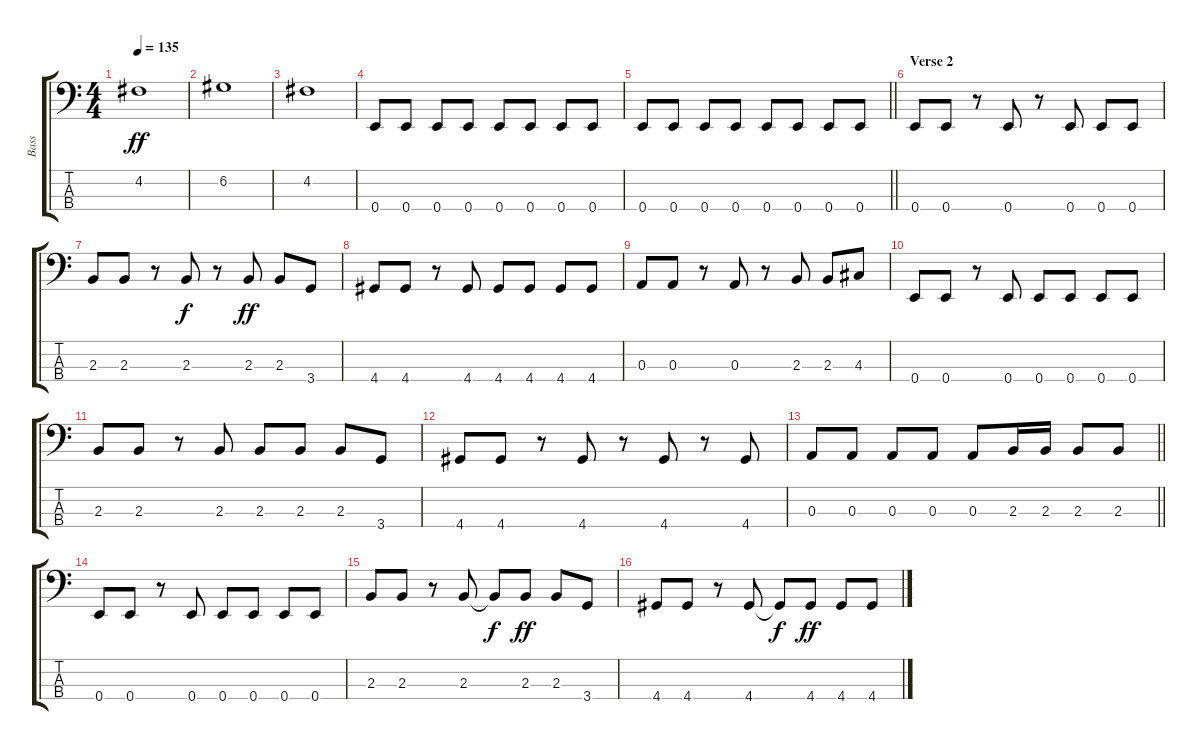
\track ("Bass" "Bass") {instrument electricbassfinger}
\staff {score tabs}
\tuning (G2 D2 A1 E1) {hide}
\ts (4 4)
\tempo 135
\clef f4
\ks c
4.2.1{dy ff} |
6.2.1 |
4.2.1 |
0.4.8 0.4.8 0.4.8 0.4.8 0.4.8 0.4.8 0.4.8 0.4.8 |
\barLineRight lightlight
0.4.8 0.4.8 0.4.8 0.4.8 0.4.8 0.4.8 0.4.8 0.4.8 |
\section ("" "Verse 2")
0.4.8 0.4.8 r.8 0.4.8 r.8 0.4.8 0.4.8 0.4.8 |
2.3.8 2.3.8 r.8 2.3.8{dy f} r.8 2.3.8{dy ff} 2.3.8 3.4.8 |
4.4.8 4.4.8 r.8 4.4.8 4.4.8 4.4.8 4.4.8 4.4.8 |
0.3.8 0.3.8 r.8 0.3.8 r.8 2.3.8 2.3.8 4.3.8 |
0.4.8 0.4.8 r.8 0.4.8 0.4.8 0.4.8 0.4.8 0.4.8 |
2.3.8 2.3.8 r.8 2.3.8 2.3.8 2.3.8 2.3.8 3.4.8 |
4.4.8 4.4.8 r.8 4.4.8 r.8 4.4.8 r.8 4.4.8 |
\barLineRight lightlight
0.3.8 0.3.8 0.3.8 0.3.8 0.3.8 2.3.16 2.3.16 2.3.8 2.3.8 |
0.4.8 0.4.8 r.8 0.4.8 0.4.8 0.4.8 0.4.8 0.4.8 |
2.3.8 2.3.8 r.8 2.3.8 2.3{t}.8{dy f} 2.3.8{dy ff} 2.3.8 3.4.8 |
4.4.8 4.4.8 r.8 4.4.8 4.4{t}.8{dy f} 4.4.8{dy ff} 4.4.8 4.4.8
